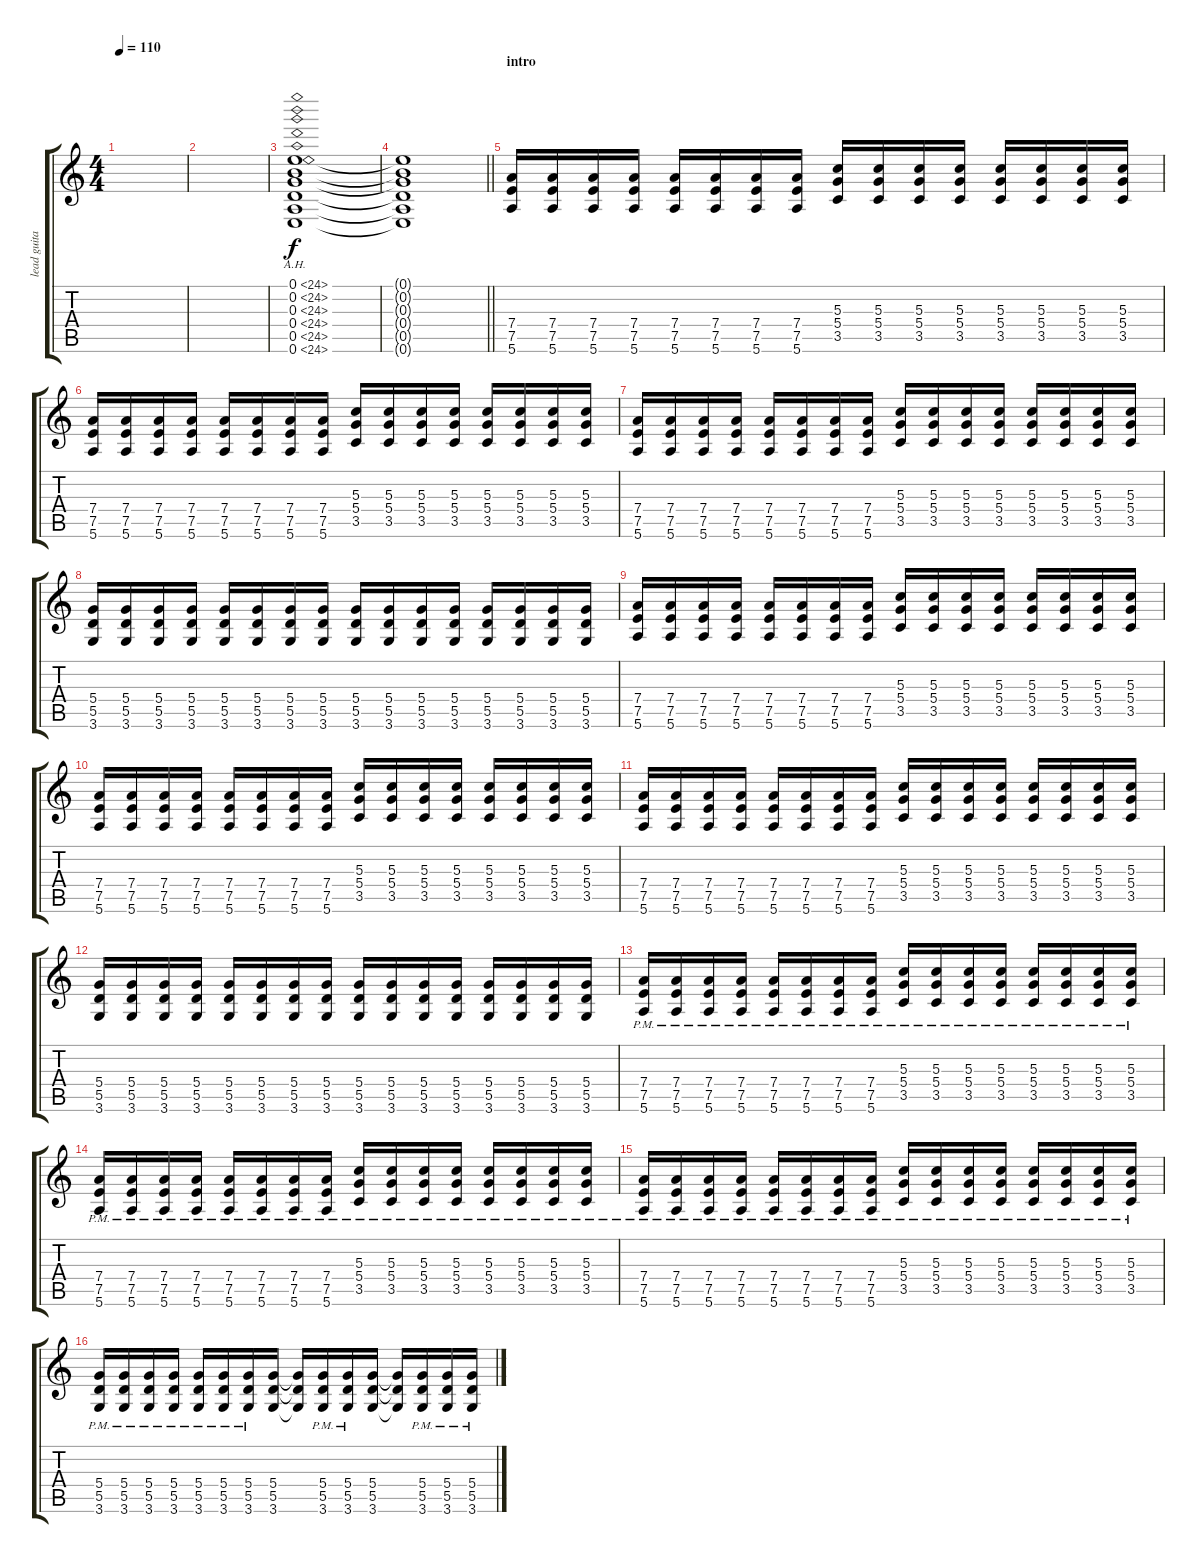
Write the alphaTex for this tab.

\track ("lead guitar" "lead guita") {instrument overdrivenguitar}
\staff {score tabs}
\tuning (E4 B3 G3 D3 A2 E2) {hide}
\ts (4 4)
\tempo 110
\clef g2
\ks c
|
|
(0.1{ah 24} 0.2{ah 24} 0.3{ah 24} 0.4{ah 24} 0.5{ah 24} 0.6{ah 24}).1 |
\barLineRight lightlight
(0.1{t} 0.2{t} 0.3{t} 0.4{t} 0.5{t} 0.6{t}).1 |
\section ("" "intro")
(7.4 7.5 5.6).16 (7.4 7.5 5.6).16 (7.4 7.5 5.6).16 (7.4 7.5 5.6).16 (7.4 7.5 5.6).16 (7.4 7.5 5.6).16 (7.4 7.5 5.6).16 (7.4 7.5 5.6).16 (5.3 5.4 3.5).16 (5.3 5.4 3.5).16 (5.3 5.4 3.5).16 (5.3 5.4 3.5).16 (5.3 5.4 3.5).16 (5.3 5.4 3.5).16 (5.3 5.4 3.5).16 (5.3 5.4 3.5).16 |
(7.4 7.5 5.6).16 (7.4 7.5 5.6).16 (7.4 7.5 5.6).16 (7.4 7.5 5.6).16 (7.4 7.5 5.6).16 (7.4 7.5 5.6).16 (7.4 7.5 5.6).16 (7.4 7.5 5.6).16 (5.3 5.4 3.5).16 (5.3 5.4 3.5).16 (5.3 5.4 3.5).16 (5.3 5.4 3.5).16 (5.3 5.4 3.5).16 (5.3 5.4 3.5).16 (5.3 5.4 3.5).16 (5.3 5.4 3.5).16 |
(7.4 7.5 5.6).16 (7.4 7.5 5.6).16 (7.4 7.5 5.6).16 (7.4 7.5 5.6).16 (7.4 7.5 5.6).16 (7.4 7.5 5.6).16 (7.4 7.5 5.6).16 (7.4 7.5 5.6).16 (5.3 5.4 3.5).16 (5.3 5.4 3.5).16 (5.3 5.4 3.5).16 (5.3 5.4 3.5).16 (5.3 5.4 3.5).16 (5.3 5.4 3.5).16 (5.3 5.4 3.5).16 (5.3 5.4 3.5).16 |
(5.4 5.5 3.6).16 (5.4 5.5 3.6).16 (5.4 5.5 3.6).16 (5.4 5.5 3.6).16 (5.4 5.5 3.6).16 (5.4 5.5 3.6).16 (5.4 5.5 3.6).16 (5.4 5.5 3.6).16 (5.4 5.5 3.6).16 (5.4 5.5 3.6).16 (5.4 5.5 3.6).16 (5.4 5.5 3.6).16 (5.4 5.5 3.6).16 (5.4 5.5 3.6).16 (5.4 5.5 3.6).16 (5.4 5.5 3.6).16 |
(7.4 7.5 5.6).16 (7.4 7.5 5.6).16 (7.4 7.5 5.6).16 (7.4 7.5 5.6).16 (7.4 7.5 5.6).16 (7.4 7.5 5.6).16 (7.4 7.5 5.6).16 (7.4 7.5 5.6).16 (5.3 5.4 3.5).16 (5.3 5.4 3.5).16 (5.3 5.4 3.5).16 (5.3 5.4 3.5).16 (5.3 5.4 3.5).16 (5.3 5.4 3.5).16 (5.3 5.4 3.5).16 (5.3 5.4 3.5).16 |
(7.4 7.5 5.6).16 (7.4 7.5 5.6).16 (7.4 7.5 5.6).16 (7.4 7.5 5.6).16 (7.4 7.5 5.6).16 (7.4 7.5 5.6).16 (7.4 7.5 5.6).16 (7.4 7.5 5.6).16 (5.3 5.4 3.5).16 (5.3 5.4 3.5).16 (5.3 5.4 3.5).16 (5.3 5.4 3.5).16 (5.3 5.4 3.5).16 (5.3 5.4 3.5).16 (5.3 5.4 3.5).16 (5.3 5.4 3.5).16 |
(7.4 7.5 5.6).16 (7.4 7.5 5.6).16 (7.4 7.5 5.6).16 (7.4 7.5 5.6).16 (7.4 7.5 5.6).16 (7.4 7.5 5.6).16 (7.4 7.5 5.6).16 (7.4 7.5 5.6).16 (5.3 5.4 3.5).16 (5.3 5.4 3.5).16 (5.3 5.4 3.5).16 (5.3 5.4 3.5).16 (5.3 5.4 3.5).16 (5.3 5.4 3.5).16 (5.3 5.4 3.5).16 (5.3 5.4 3.5).16 |
(5.4 5.5 3.6).16 (5.4 5.5 3.6).16 (5.4 5.5 3.6).16 (5.4 5.5 3.6).16 (5.4 5.5 3.6).16 (5.4 5.5 3.6).16 (5.4 5.5 3.6).16 (5.4 5.5 3.6).16 (5.4 5.5 3.6).16 (5.4 5.5 3.6).16 (5.4 5.5 3.6).16 (5.4 5.5 3.6).16 (5.4 5.5 3.6).16 (5.4 5.5 3.6).16 (5.4 5.5 3.6).16 (5.4 5.5 3.6).16 |
(7.4{pm} 7.5{pm} 5.6{pm}).16 (7.4{pm} 7.5{pm} 5.6{pm}).16 (7.4{pm} 7.5{pm} 5.6{pm}).16 (7.4{pm} 7.5{pm} 5.6{pm}).16 (7.4{pm} 7.5{pm} 5.6{pm}).16 (7.4{pm} 7.5{pm} 5.6{pm}).16 (7.4{pm} 7.5{pm} 5.6{pm}).16 (7.4{pm} 7.5{pm} 5.6{pm}).16 (5.3{pm} 5.4{pm} 3.5{pm}).16 (5.3{pm} 5.4{pm} 3.5{pm}).16 (5.3{pm} 5.4{pm} 3.5{pm}).16 (5.3{pm} 5.4{pm} 3.5{pm}).16 (5.3{pm} 5.4{pm} 3.5{pm}).16 (5.3{pm} 5.4{pm} 3.5{pm}).16 (5.3{pm} 5.4{pm} 3.5{pm}).16 (5.3{pm} 5.4{pm} 3.5{pm}).16 |
(7.4{pm} 7.5{pm} 5.6{pm}).16 (7.4{pm} 7.5{pm} 5.6{pm}).16 (7.4{pm} 7.5{pm} 5.6{pm}).16 (7.4{pm} 7.5{pm} 5.6{pm}).16 (7.4{pm} 7.5{pm} 5.6{pm}).16 (7.4{pm} 7.5{pm} 5.6{pm}).16 (7.4{pm} 7.5{pm} 5.6{pm}).16 (7.4{pm} 7.5{pm} 5.6{pm}).16 (5.3{pm} 5.4{pm} 3.5{pm}).16 (5.3{pm} 5.4{pm} 3.5{pm}).16 (5.3{pm} 5.4{pm} 3.5{pm}).16 (5.3{pm} 5.4{pm} 3.5{pm}).16 (5.3{pm} 5.4{pm} 3.5{pm}).16 (5.3{pm} 5.4{pm} 3.5{pm}).16 (5.3{pm} 5.4{pm} 3.5{pm}).16 (5.3{pm} 5.4{pm} 3.5{pm}).16 |
(7.4{pm} 7.5{pm} 5.6{pm}).16 (7.4{pm} 7.5{pm} 5.6{pm}).16 (7.4{pm} 7.5{pm} 5.6{pm}).16 (7.4{pm} 7.5{pm} 5.6{pm}).16 (7.4{pm} 7.5{pm} 5.6{pm}).16 (7.4{pm} 7.5{pm} 5.6{pm}).16 (7.4{pm} 7.5{pm} 5.6{pm}).16 (7.4{pm} 7.5{pm} 5.6{pm}).16 (5.3{pm} 5.4{pm} 3.5{pm}).16 (5.3{pm} 5.4{pm} 3.5{pm}).16 (5.3{pm} 5.4{pm} 3.5{pm}).16 (5.3{pm} 5.4{pm} 3.5{pm}).16 (5.3{pm} 5.4{pm} 3.5{pm}).16 (5.3{pm} 5.4{pm} 3.5{pm}).16 (5.3{pm} 5.4{pm} 3.5{pm}).16 (5.3{pm} 5.4{pm} 3.5{pm}).16 |
(5.4{pm} 5.5{pm} 3.6{pm}).16 (5.4{pm} 5.5{pm} 3.6{pm}).16 (5.4{pm} 5.5{pm} 3.6{pm}).16 (5.4{pm} 5.5{pm} 3.6{pm}).16 (5.4{pm} 5.5{pm} 3.6{pm}).16 (5.4{pm} 5.5{pm} 3.6{pm}).16 (5.4{pm} 5.5{pm} 3.6{pm}).16 (5.4 5.5 3.6).16 (5.4{t} 5.5{t} 3.6{t}).16 (5.4{pm} 5.5{pm} 3.6{pm}).16 (5.4{pm} 5.5{pm} 3.6{pm}).16 (5.4 5.5 3.6).16 (5.4{t} 5.5{t} 3.6{t}).16 (5.4{pm} 5.5{pm} 3.6{pm}).16 (5.4{pm} 5.5{pm} 3.6{pm}).16 (5.4{pm} 5.5{pm} 3.6{pm}).16
